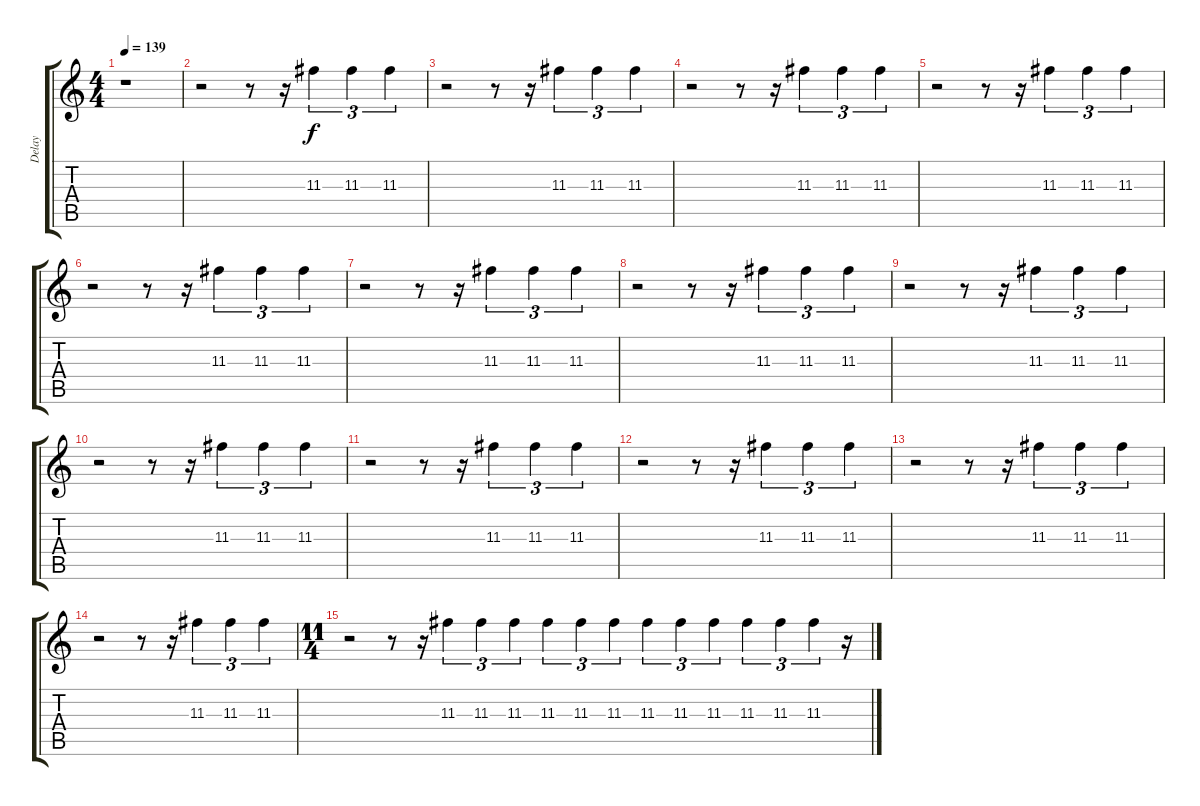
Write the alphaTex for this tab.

\track ("Delay" "Delay") {instrument distortionguitar}
\staff {score tabs}
\tuning (E4 B3 G3 D3 A2 E2) {hide}
\ts (4 4)
\tempo 139
\clef g2
\ks c
r.1{dy f} |
r.2 r.8 r.16{volume 13} 11.3.4{tu (3 2) volume 9} 11.3.4{tu (3 2)} 11.3.4{tu (3 2)} |
r.2 r.8 r.16{volume 13} 11.3.4{tu (3 2) volume 9} 11.3.4{tu (3 2)} 11.3.4{tu (3 2)} |
r.2 r.8 r.16{volume 13} 11.3.4{tu (3 2) volume 9} 11.3.4{tu (3 2)} 11.3.4{tu (3 2)} |
r.2 r.8 r.16{volume 13} 11.3.4{tu (3 2) volume 9} 11.3.4{tu (3 2)} 11.3.4{tu (3 2)} |
r.2 r.8 r.16{volume 13} 11.3.4{tu (3 2) volume 9} 11.3.4{tu (3 2)} 11.3.4{tu (3 2)} |
r.2 r.8 r.16{volume 13} 11.3.4{tu (3 2) volume 9} 11.3.4{tu (3 2)} 11.3.4{tu (3 2)} |
r.2 r.8 r.16{volume 13} 11.3.4{tu (3 2) volume 9} 11.3.4{tu (3 2)} 11.3.4{tu (3 2)} |
r.2 r.8 r.16{volume 13} 11.3.4{tu (3 2) volume 9} 11.3.4{tu (3 2)} 11.3.4{tu (3 2)} |
r.2 r.8 r.16{volume 13} 11.3.4{tu (3 2) volume 9} 11.3.4{tu (3 2)} 11.3.4{tu (3 2)} |
r.2 r.8 r.16{volume 13} 11.3.4{tu (3 2) volume 9} 11.3.4{tu (3 2)} 11.3.4{tu (3 2)} |
r.2 r.8 r.16{volume 13} 11.3.4{tu (3 2) volume 9} 11.3.4{tu (3 2)} 11.3.4{tu (3 2)} |
r.2 r.8 r.16{volume 13} 11.3.4{tu (3 2) volume 9} 11.3.4{tu (3 2)} 11.3.4{tu (3 2)} |
r.2 r.8 r.16{volume 13} 11.3.4{tu (3 2) volume 9} 11.3.4{tu (3 2)} 11.3.4{tu (3 2)} |
\ts (11 4)
r.2 r.8 r.16{volume 13} 11.3.4{tu (3 2) volume 0} 11.3.4{tu (3 2)} 11.3.4{tu (3 2)} 11.3.4{tu (3 2)} 11.3.4{tu (3 2)} 11.3.4{tu (3 2)} 11.3.4{tu (3 2)} 11.3.4{tu (3 2)} 11.3.4{tu (3 2)} 11.3.4{tu (3 2)} 11.3.4{tu (3 2)} 11.3.4{tu (3 2)} r.16
